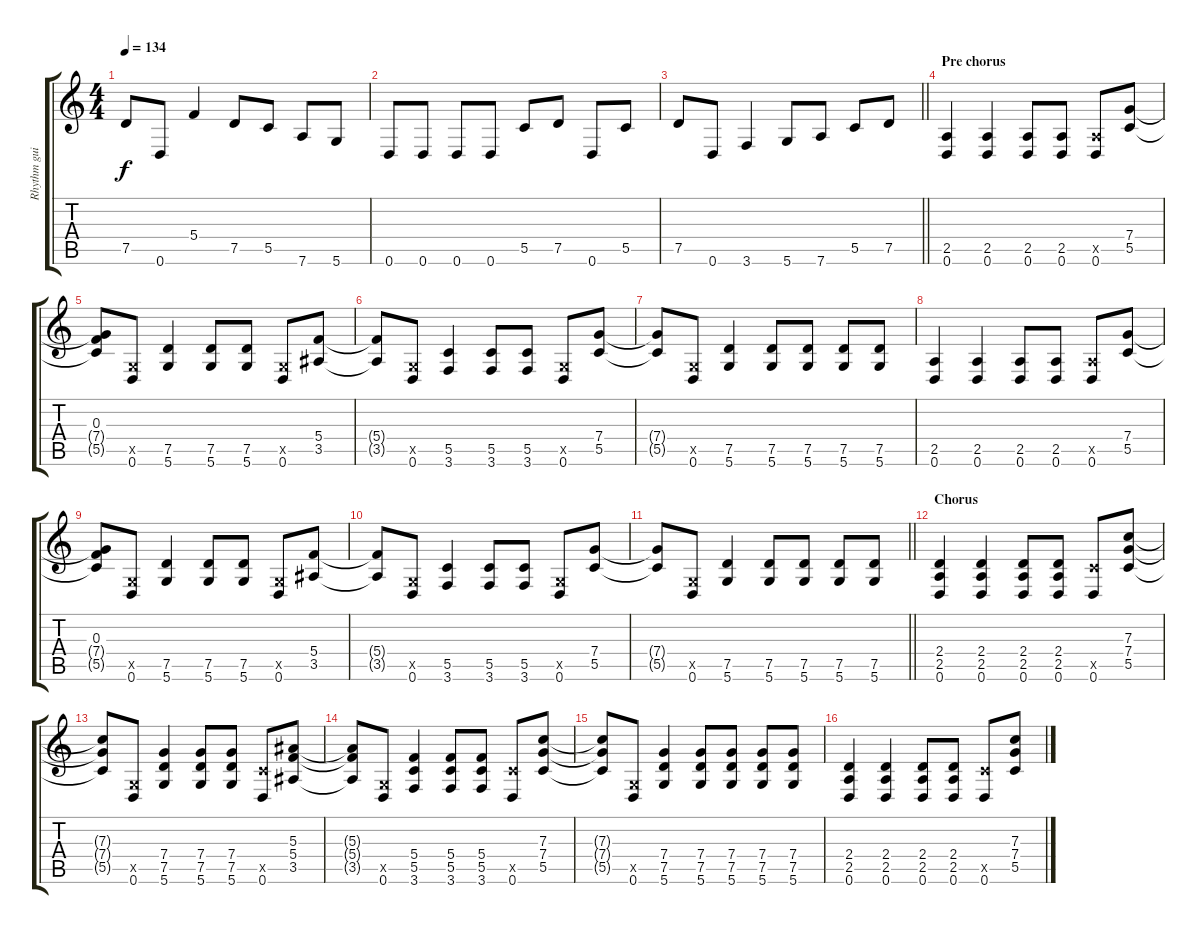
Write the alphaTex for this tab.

\track ("Rhythm guitar" "Rhythm gui") {instrument distortionguitar}
\staff {score tabs}
\tuning (D4 A3 F3 C3 G2 D2) {hide}
\ts (4 4)
\tempo 134
\clef g2
\ks c
7.5.8{dy f} 0.6.8 5.4.4 7.5.8 5.5.8 7.6.8 5.6.8 |
0.6.8 0.6.8 0.6.8 0.6.8 5.5.8 7.5.8 0.6.8 5.5.8 |
\barLineRight lightlight
7.5.8 0.6.8 3.6.4 5.6.8 7.6.8 5.5.8 7.5.8 |
\section ("" "Pre chorus")
(2.5 0.6).4 (2.5 0.6).4 (2.5 0.6).8 (2.5 0.6).8 (2.5{x} 0.6).8 (7.4 5.5).8 |
(0.3 7.4{t} 5.5{t}).8 (0.5{x} 0.6).8 (7.5 5.6).4 (7.5 5.6).8 (7.5 5.6).8 (0.5{x} 0.6).8 (5.4 3.5).8 |
(5.4{t} 3.5{t}).8 (0.5{x} 0.6).8 (5.5 3.6).4 (5.5 3.6).8 (5.5 3.6).8 (0.5{x} 0.6).8 (7.4 5.5).8 |
(7.4{t} 5.5{t}).8 (0.5{x} 0.6).8 (7.5 5.6).4 (7.5 5.6).8 (7.5 5.6).8 (7.5 5.6).8 (7.5 5.6).8 |
(2.5 0.6).4 (2.5 0.6).4 (2.5 0.6).8 (2.5 0.6).8 (2.5{x} 0.6).8 (7.4 5.5).8 |
(0.3 7.4{t} 5.5{t}).8 (0.5{x} 0.6).8 (7.5 5.6).4 (7.5 5.6).8 (7.5 5.6).8 (0.5{x} 0.6).8 (5.4 3.5).8 |
(5.4{t} 3.5{t}).8 (0.5{x} 0.6).8 (5.5 3.6).4 (5.5 3.6).8 (5.5 3.6).8 (0.5{x} 0.6).8 (7.4 5.5).8 |
\barLineRight lightlight
(7.4{t} 5.5{t}).8 (0.5{x} 0.6).8 (7.5 5.6).4 (7.5 5.6).8 (7.5 5.6).8 (7.5 5.6).8 (7.5 5.6).8 |
\section ("" "Chorus")
(2.4 2.5 0.6).4 (2.4 2.5 0.6).4 (2.4 2.5 0.6).8 (2.4 2.5 0.6).8 (5.5{x} 0.6).8 (7.3 7.4 5.5).8 |
(7.3{t} 7.4{t} 5.5{t}).8 (0.5{x} 0.6).8 (7.4 7.5 5.6).4 (7.4 7.5 5.6).8 (7.4 7.5 5.6).8 (5.5{x} 0.6).8 (5.3 5.4 3.5).8 |
(5.3{t} 5.4{t} 3.5{t}).8 (0.5{x} 0.6).8 (5.4 5.5 3.6).4 (5.4 5.5 3.6).8 (5.4 5.5 3.6).8 (5.5{x} 0.6).8 (7.3 7.4 5.5).8 |
(7.3{t} 7.4{t} 5.5{t}).8 (0.5{x} 0.6).8 (7.4 7.5 5.6).4 (7.4 7.5 5.6).8 (7.4 7.5 5.6).8 (7.4 7.5 5.6).8 (7.4 7.5 5.6).8 |
(2.4 2.5 0.6).4 (2.4 2.5 0.6).4 (2.4 2.5 0.6).8 (2.4 2.5 0.6).8 (5.5{x} 0.6).8 (7.3 7.4 5.5).8
